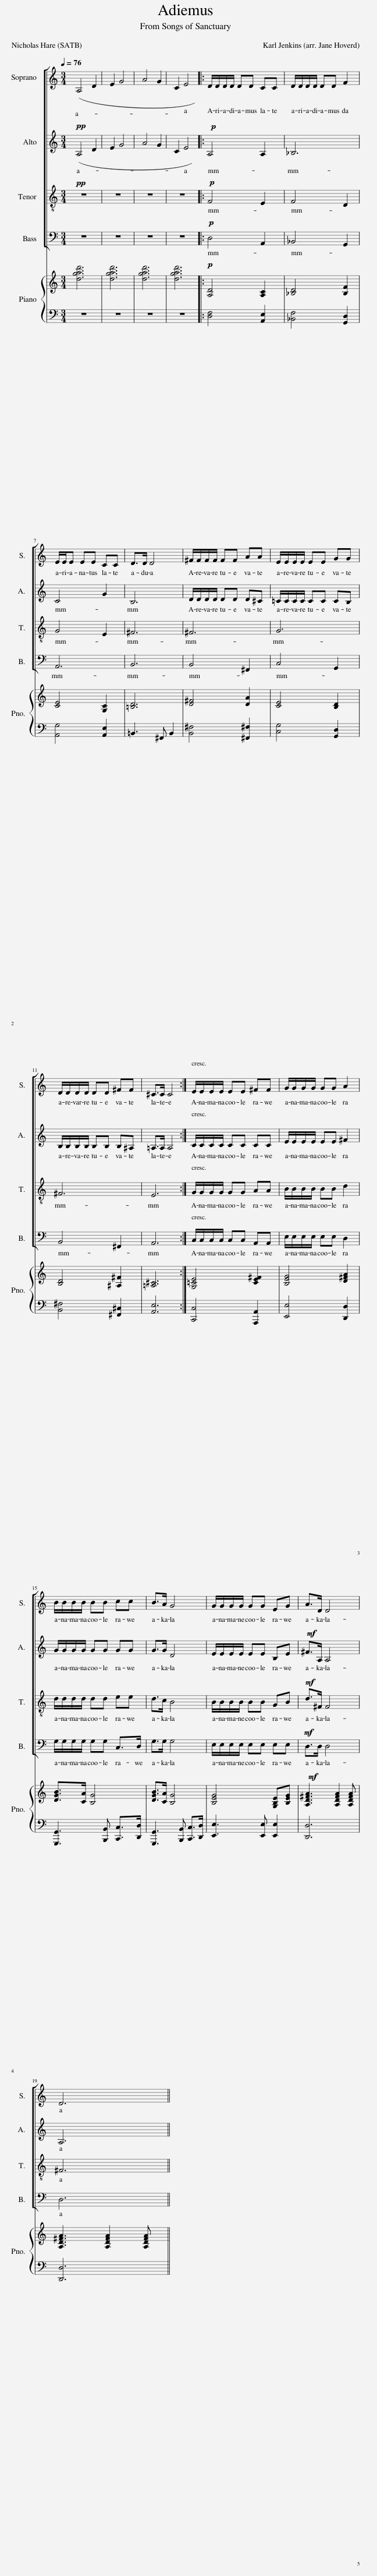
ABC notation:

X:1
%%score [ 1 2 3 4 ] { 5 | 6 }
L:1/8
Q:1/4=76
M:3/4
I:linebreak $
K:C
V:1 treble
V:2 treble
V:3 treble-8
V:4 bass
V:5 treble
V:6 bass
V:1
 (A,4 D2) | E2 G4 | A4 G2 | C2 E4 |: D/D/D/D/ DD CC | %5
 D/D/D/D/ DD F2 |$ E/E/E EE CC | D>D D4 | ^F/F/F/F/ FF AA | E/E/E/E/ EE GG |$ %10
 D/D/D/D/ DD ^FF | ^C>C C4 :| E/E/E/E/ EE ^FF | G/G/G/G/ GG A2 |$ B/B/B/B/ BB cc | %15
 B>A G4 | G/G/G/G/ GG EG | A>D D4 |$ D6 || %19
V:2
!pp! (A,4 D2) | E2 G4 | A4 G2 | C2 E4 |:!p! A,4 A,2 | %5
 _B,6 |$ C4 G2 | B,6 | D/D/D/D/ DD D^C | =C/C/C/C/ CC CB, |$ %10
 B,/B,/B,/B,/ B,B, B,^A, | =A,>A, A,4 :| C/C/C/C/ CC CC | E/E/E/E/ EE ^F2 |$ G/G/G/G/ GG GG | %15
 G>G D4 | E/E/E/E/ EE B,E |!mf! ^F>A, A,4 |$ A,6 || %19
V:3
!pp! z6 | z6 | z6 | z6 |:!p! F4 E2 | %5
 F4 D2 |$ G4 E2 | ^F6 | ^F6 | G6 |$ %10
 ^F6 | E6 :| G/G/G/G/ GG AA | B/B/B/B/ BB d2 |$ d/d/d/d/ dd ee | %15
 d>c B4 | B/B/B/B/ BB GB |!mf! d>^F F4 |$ ^F6 || %19
V:4
 z6 | z6 | z6 | z6 |:!p! D,4 A,,2 | %5
 _B,,4 G,,2 |$ A,,6 | B,,6 | B,,4 ^F,,2 | C,4 G,,2 |$ %10
 B,,4 ^F,,2 | A,,6 :| C,/C,/C,/C,/ C,C, A,,A,, | E,/E,/E,/E,/ E,E, D,2 |$ G,/G,/G,/G,/ G,G, C,>D, | %15
 G,>G, G,4 | E,/E,/E,/E,/ E,E, E,E, |!mf! D,>D, D,4 |$ D,6 || %19
V:5
 [dgad']6 | [dgad']6 | [dgad']6 | [dgad']6 |:!p! [A,D]4 [A,C]2 | %5
 [_B,D]4 [B,F]2 |$ [CE]4 [G,C]2 | [=B,D]6 | [D^F]4 [DA]2 | [CE]4 [B,D]2 |$ %10
 [B,D]4 [^A,^F]2 | [=A,^C]6 :| [G,=CE]4 [CE^F]2 | [B,EG]4 [D^FA]2 |$ [DGB]>[CA] [B,G]4 | %15
 [DGB]>[CA] [B,G]4 | [B,EG]4 [G,B,E][B,EG] |!mf! [A,D^FA]3 [A,DFA]2 [A,DFA] |$ [A,D^FA]3 [A,DFA]2 [A,DFA] || %19
V:6
 z6 | z6 | z6 | z6 |: [D,F,]4 [A,,E,]2 | %5
 [_B,,F,]4 [G,,D,]2 |$ [A,,G,]4 [A,,E,]2 | =B,,3 ^F,, B,,2 | [B,,^F,]4 [^F,,^F,]2 | [C,G,]4 [G,,D,]2 |$ %10
 [B,,^F,]4 [^F,,^C,]2 | [A,,E,]6 :| [C,,C,]4 [A,,,A,,]2 | [E,,E,]4 [D,,D,]2 |$ [G,,,G,,]3 [B,,,B,,] [C,,C,]>[D,,D,] | %15
 [G,,,G,,]3 [B,,,B,,] [C,,C,]>[D,,D,] | [E,,E,]3 [E,,E,] [E,,E,]2 | [D,,D,]6 |$ [D,,D,]6 || %19
